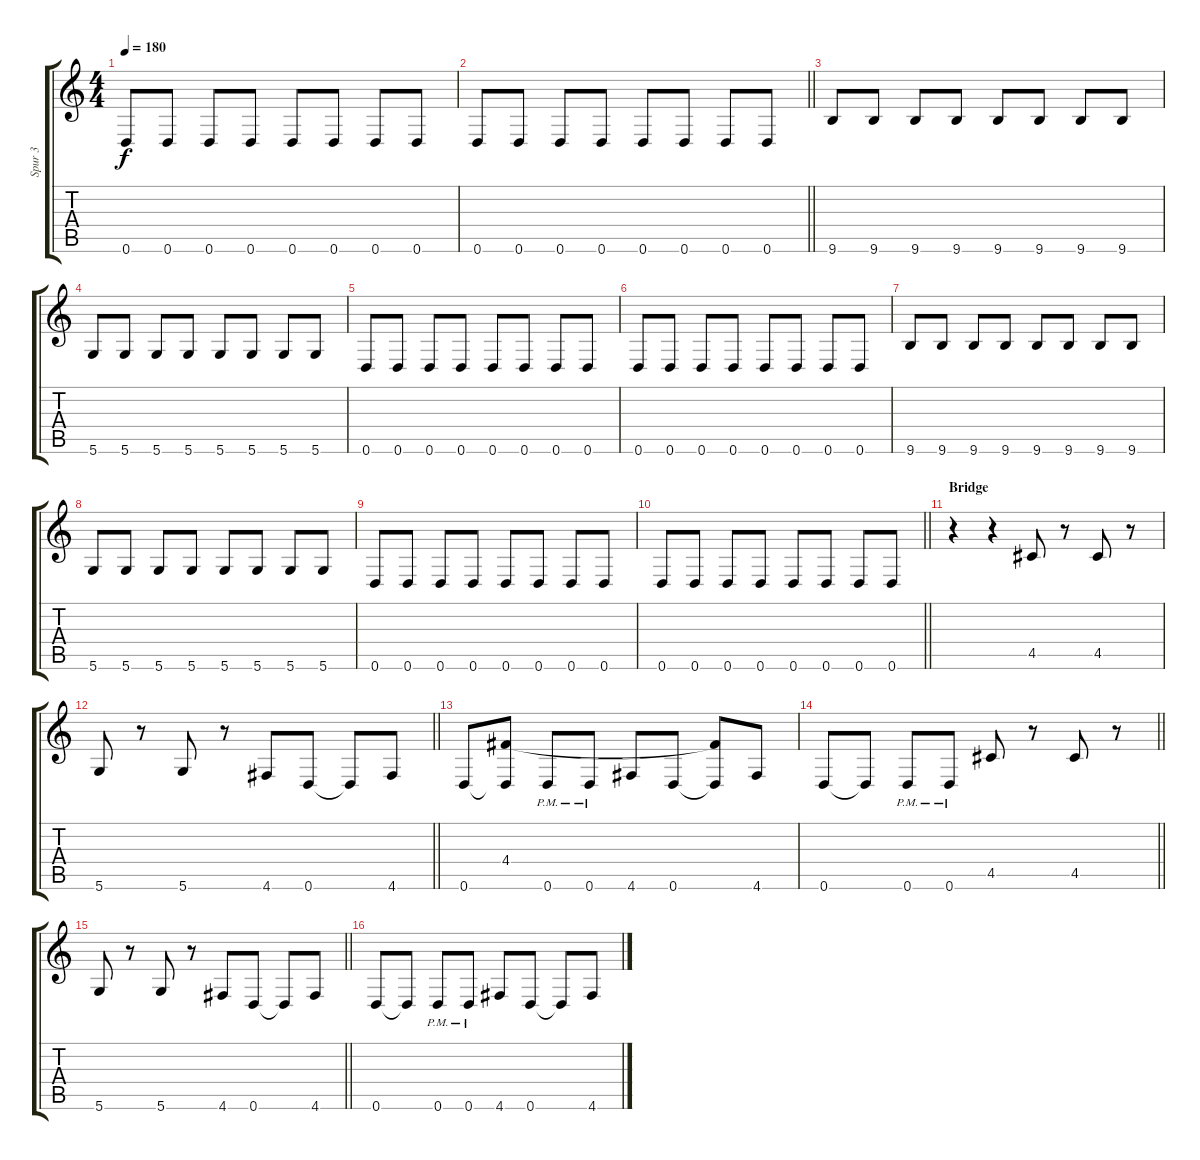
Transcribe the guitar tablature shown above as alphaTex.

\track ("Spur 3" "Spur 3") {instrument electricbasspick}
\staff {score tabs}
\tuning (E4 B3 G3 D3 A2 D2) {hide}
\ts (4 4)
\tempo 180
\clef g2
\ks c
0.6.8{dy f} 0.6.8 0.6.8 0.6.8 0.6.8 0.6.8 0.6.8 0.6.8 |
\barLineRight lightlight
0.6.8 0.6.8 0.6.8 0.6.8 0.6.8 0.6.8 0.6.8 0.6.8 |
9.6.8 9.6.8 9.6.8 9.6.8 9.6.8 9.6.8 9.6.8 9.6.8 |
5.6.8 5.6.8 5.6.8 5.6.8 5.6.8 5.6.8 5.6.8 5.6.8 |
0.6.8 0.6.8 0.6.8 0.6.8 0.6.8 0.6.8 0.6.8 0.6.8 |
0.6.8 0.6.8 0.6.8 0.6.8 0.6.8 0.6.8 0.6.8 0.6.8 |
9.6.8 9.6.8 9.6.8 9.6.8 9.6.8 9.6.8 9.6.8 9.6.8 |
5.6.8 5.6.8 5.6.8 5.6.8 5.6.8 5.6.8 5.6.8 5.6.8 |
0.6.8 0.6.8 0.6.8 0.6.8 0.6.8 0.6.8 0.6.8 0.6.8 |
\barLineRight lightlight
0.6.8 0.6.8 0.6.8 0.6.8 0.6.8 0.6.8 0.6.8 0.6.8 |
\section ("" "Bridge")
r.4 r.4 4.5.8 r.8 4.5.8 r.8 |
\barLineRight lightlight
5.6.8 r.8 5.6.8 r.8 4.6.8 0.6.8 0.6{t}.8 4.6.8 |
0.6.8 (4.4 0.6{t}).8 0.6{pm}.8 0.6{pm}.8 4.6.8 0.6.8 (4.4{t} 0.6{t}).8 4.6.8 |
\barLineRight lightlight
0.6.8 0.6{t}.8 0.6{pm}.8 0.6{pm}.8 4.5.8 r.8 4.5.8 r.8 |
\barLineRight lightlight
5.6.8 r.8 5.6.8 r.8 4.6.8 0.6.8 0.6{t}.8 4.6.8 |
0.6.8 0.6{t}.8 0.6{pm}.8 0.6{pm}.8 4.6.8 0.6.8 0.6{t}.8 4.6.8
